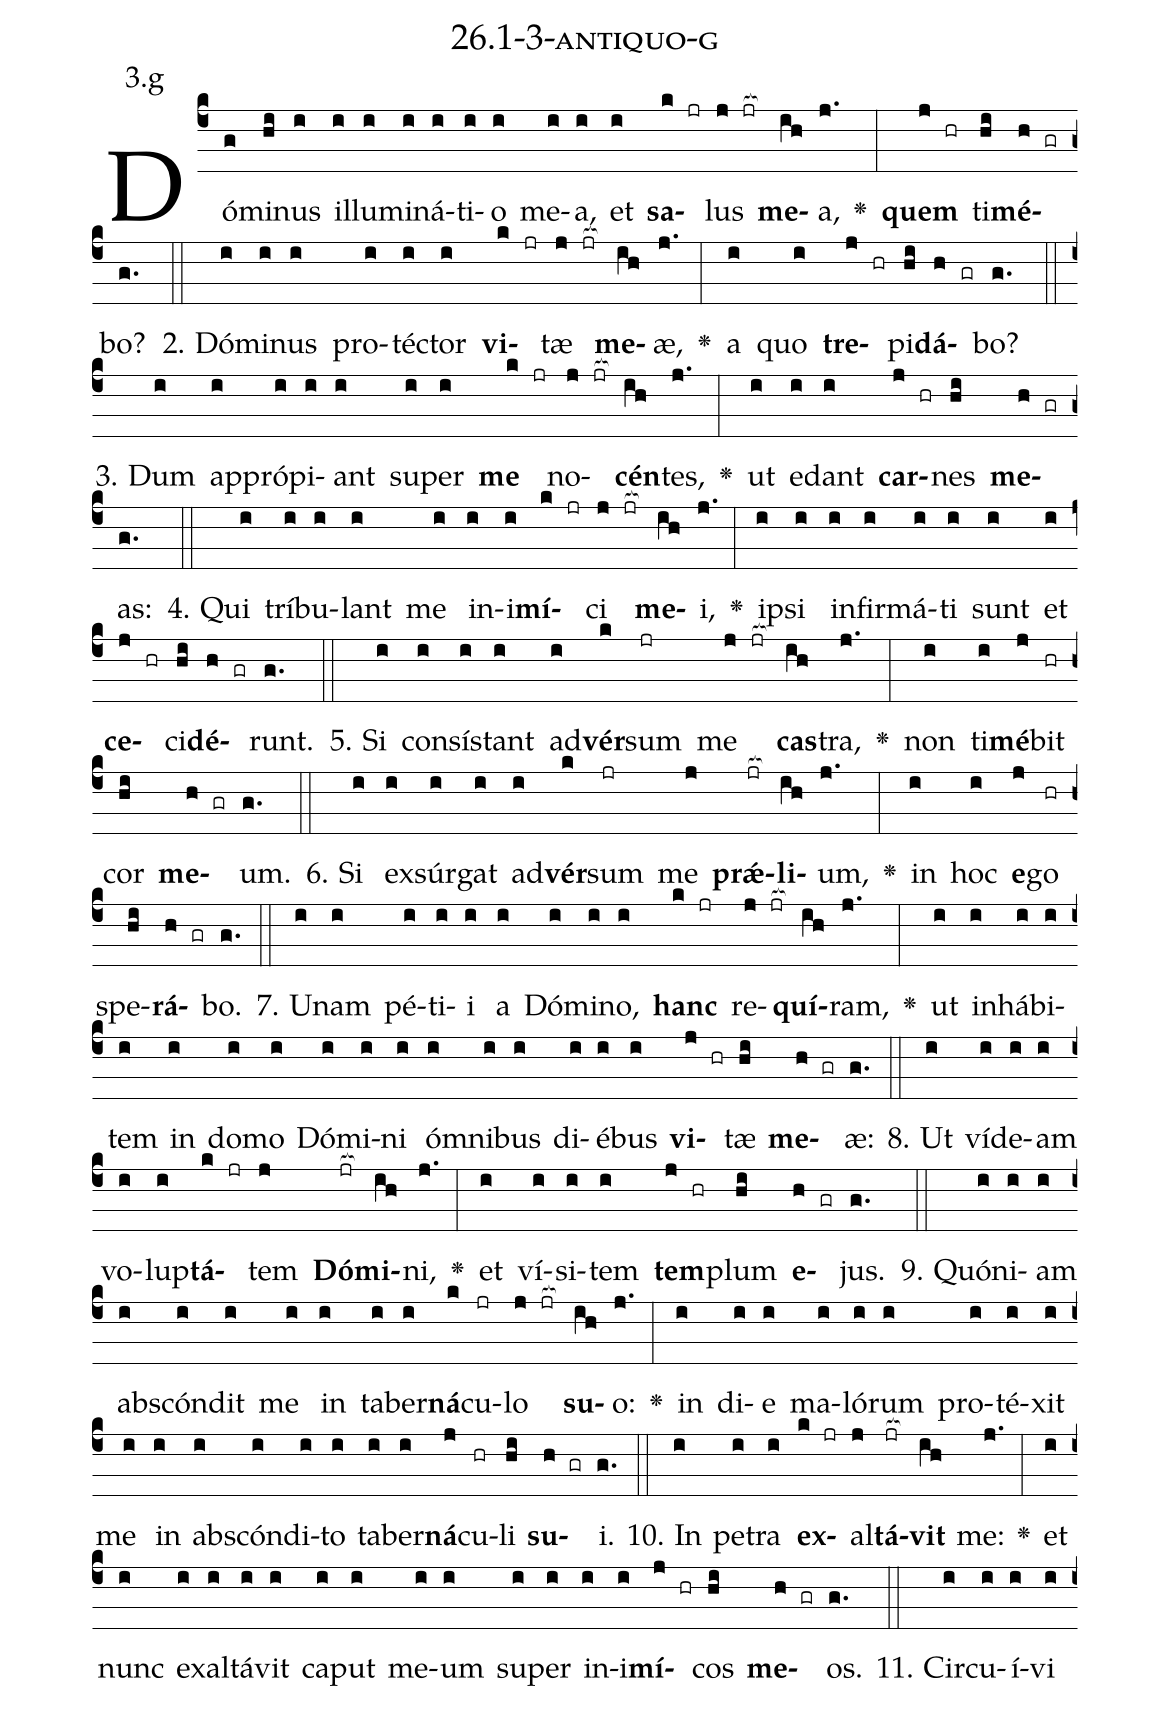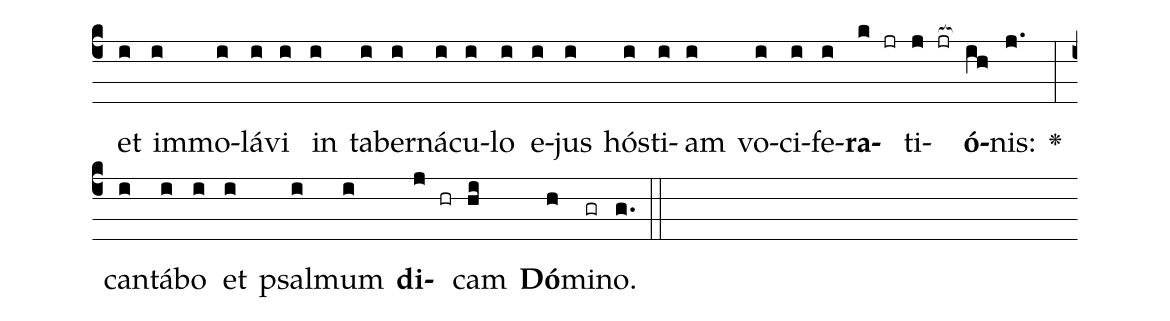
name: 26.1-3-antiquo-g;
annotation: 3.g;
%%
(c4)Dó(g)mi(hi)nus(i) il(i)lu(i)mi(i)ná(i)ti(i)o(i) me(i)a,(i) et(i) <b>sa</b>(k jr)lus(j jr[ocb:1{]) <b>me</b>(ih[ocb:0}])a,(j.) <v>\greheightstar</v>(:) <b>quem</b>(j hr) ti(hi)<b>mé</b>(h gr)bo?(g.) (::)
2. Dó(i)mi(i)nus(i) pro(i)téc(i)tor(i) <b>vi</b>(k jr)tæ(j jr[ocb:1{]) <b>me</b>(ih[ocb:0}])æ,(j.) <v>\greheightstar</v>(:) a(i) quo(i) <b>tre</b>(j hr)pi(hi)<b>dá</b>(h gr)bo?(g.) (::)
3. Dum(i) ap(i)pró(i)pi(i)ant(i) su(i)per(i) <b>me</b>(k jr) no(j jr[ocb:1{])<b>cén</b>(ih[ocb:0}])tes,(j.) <v>\greheightstar</v>(:) ut(i) e(i)dant(i) <b>car</b>(j hr)nes(hi) <b>me</b>(h gr)as:(g.) (::)
4. Qui(i) trí(i)bu(i)lant(i) me(i) in(i)i(i)<b>mí</b>(k jr)ci(j jr[ocb:1{]) <b>me</b>(ih[ocb:0}])i,(j.) <v>\greheightstar</v>(:) ip(i)si(i) in(i)fir(i)má(i)ti(i) sunt(i) et(i) <b>ce</b>(j hr)ci(hi)<b>dé</b>(h gr)runt.(g.) (::)
5. Si(i) con(i)sís(i)tant(i) ad(i)<b>vér</b>(k)sum(jr) me(j jr[ocb:1{]) <b>cas</b>(ih[ocb:0}])tra,(j.) <v>\greheightstar</v>(:) non(i) ti(i)<b>mé</b>(j)bit(hr) cor(hi) <b>me</b>(h gr)um.(g.) (::)
6. Si(i) ex(i)súr(i)gat(i) ad(i)<b>vér</b>(k)sum(jr) me(j) <b>prǽ</b>(jr[ocb:1{])<b>li</b>(ih[ocb:0}])um,(j.) <v>\greheightstar</v>(:) in(i) hoc(i) <b>e</b>(j)go(hr) spe(hi)<b>rá</b>(h gr)bo.(g.) (::)
7. U(i)nam(i) pé(i)ti(i)i(i) a(i) Dó(i)mi(i)no,(i) <b>hanc</b>(k jr) re(j jr[ocb:1{])<b>quí</b>(ih[ocb:0}])ram,(j.) <v>\greheightstar</v>(:) ut(i) in(i)há(i)bi(i)tem(i) in(i) do(i)mo(i) Dó(i)mi(i)ni(i) óm(i)ni(i)bus(i) di(i)é(i)bus(i) <b>vi</b>(j hr)tæ(hi) <b>me</b>(h gr)æ:(g.) (::)
8. Ut(i) ví(i)de(i)am(i) vo(i)lup(i)<b>tá</b>(k jr)tem(j) <b>Dó</b>(jr[ocb:1{])<b>mi</b>(ih[ocb:0}])ni,(j.) <v>\greheightstar</v>(:) et(i) ví(i)si(i)tem(i) <b>tem</b>(j hr)plum(hi) <b>e</b>(h gr)jus.(g.) (::)
9. Quón(i)i(i)am(i) abs(i)cón(i)dit(i) me(i) in(i) ta(i)ber(i)<b>ná</b>(k)cu(jr)lo(j jr[ocb:1{]) <b>su</b>(ih[ocb:0}])o:(j.) <v>\greheightstar</v>(:) in(i) di(i)e(i) ma(i)ló(i)rum(i) pro(i)té(i)xit(i) me(i) in(i) abs(i)cón(i)di(i)to(i) ta(i)ber(i)<b>ná</b>(j)cu(hr)li(hi) <b>su</b>(h gr)i.(g.) (::)
10. In(i) pe(i)tra(i) <b>ex</b>(k jr)al(j)<b>tá</b>(jr[ocb:1{])<b>vit</b>(ih[ocb:0}]) me:(j.) <v>\greheightstar</v>(:) et(i) nunc(i) ex(i)al(i)tá(i)vit(i) ca(i)put(i) me(i)um(i) su(i)per(i) in(i)i(i)<b>mí</b>(j hr)cos(hi) <b>me</b>(h gr)os.(g.) (::)
11. Cir(i)cu(i)í(i)vi(i) et(i) im(i)mo(i)lá(i)vi(i) in(i) ta(i)ber(i)ná(i)cu(i)lo(i) e(i)jus(i) hós(i)ti(i)am(i) vo(i)ci(i)fe(i)<b>ra</b>(k jr)ti(j jr[ocb:1{])<b>ó</b>(ih[ocb:0}])nis:(j.) <v>\greheightstar</v>(:) can(i)tá(i)bo(i) et(i) psal(i)mum(i) <b>di</b>(j hr)cam(hi) <b>Dó</b>(h)mi(gr)no.(g.) (::)
